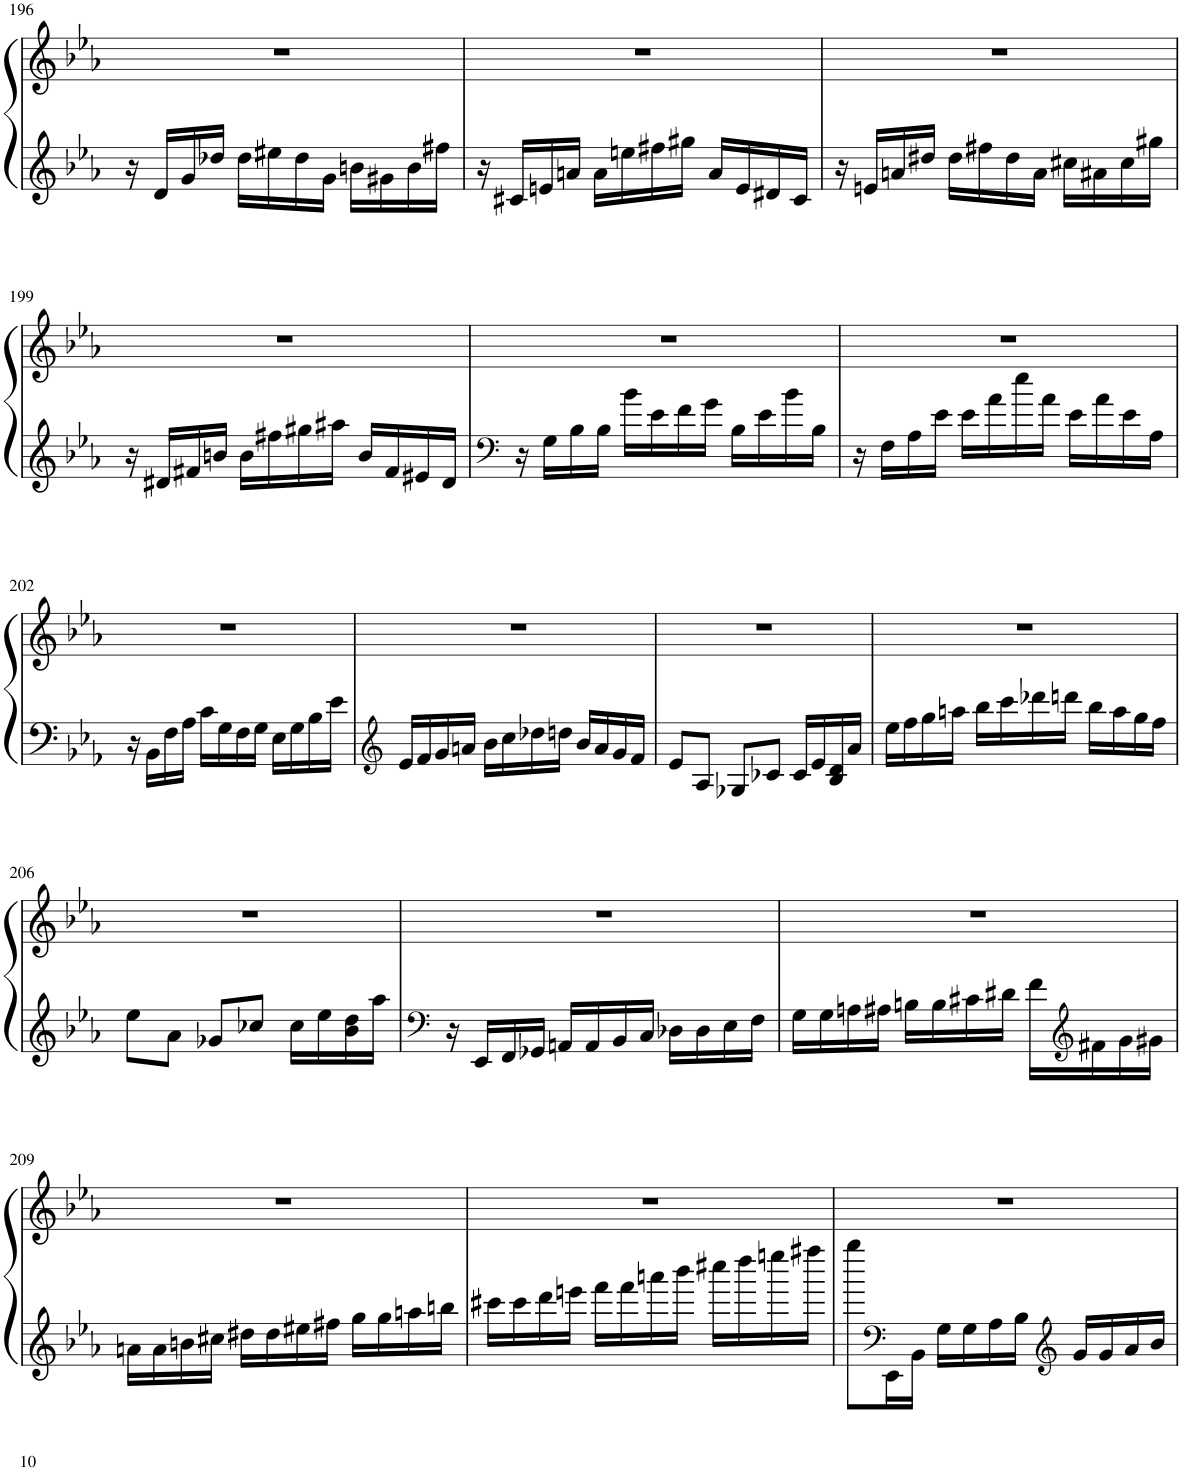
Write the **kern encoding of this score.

**kern	**kern
*part1	*part1
*staff2	*staff1
*I"Piano	*
*I'Pno.	*
!!LO:PB:g=z
*clefG2	*clefG2
*k[b-e-a-]	*k[b-e-a-]
*M3/4	*M3/4
=196	=196
16r	2.r
16d/LL	.
16g/	.
16dd-X/JJ	.
16dd-\LL	.
16ee#X\	.
16dd-\	.
16g\JJ	.
16bn\LL	.
16g#X\	.
16b\	.
16ff#X\JJ	.
=197	=197
16r	2.r
16c#X/LL	.
16en/	.
16an/JJ	.
16a\LL	.
16een\	.
16ff#X\	.
16gg#X\JJ	.
16a/LL	.
16e/	.
16d#X/	.
16c#/JJ	.
=198	=198
16r	2.r
16en/LL	.
16an/	.
16dd#X/JJ	.
16dd#\LL	.
16ff#X\	.
16dd#\	.
16a\JJ	.
16cc#X\LL	.
16a#X\	.
16cc#\	.
16gg#X\JJ	.
!!LO:LB:g=z
=199	=199
16r	2.r
16d#X/LL	.
16f#X/	.
16bn/JJ	.
16b\LL	.
16ff#X\	.
16gg#X\	.
16aa#X\JJ	.
16b/LL	.
16f#/	.
16e#X/	.
16d#/JJ	.
=200	=200
*clefF4	*
16r	2.r
16G\LL	.
16B-\	.
16B-\JJ	.
16b-\LL	.
16e-\	.
16f\	.
16g\JJ	.
16B-\LL	.
16e-\	.
16b-\	.
16B-\JJ	.
=201	=201
16r	2.r
16F\LL	.
16A-\	.
16e-\JJ	.
16e-\LL	.
16a-\	.
16ee-\	.
16a-\JJ	.
16e-\LL	.
16a-\	.
16e-\	.
16A-\JJ	.
!!LO:LB:g=z
=202	=202
16r	2.r
16BB-\LL	.
16F\	.
16A-\JJ	.
16c\LL	.
16G\	.
16F\	.
16G\JJ	.
16E-\LL	.
16G\	.
16B-\	.
16e-\JJ	.
=203	=203
*clefG2	*
16e-/LL	2.r
16f/	.
16g/	.
16an/JJ	.
16b-\LL	.
16cc\	.
16dd-X\	.
16ddn\JJ	.
16b-/LL	.
16a/	.
16g/	.
16f/JJ	.
=204	=204
8e-/L	2.r
8A-/J	.
8G-X/L	.
8c-X/J	.
16c-/LL	.
16e-/	.
16B-/ 16d/	.
16a-/JJ	.
=205	=205
16ee-\LL	2.r
16ff\	.
16gg\	.
16aan\JJ	.
16bb-\LL	.
16ccc\	.
16ddd-X\	.
16dddn\JJ	.
16bb-\LL	.
16aa\	.
16gg\	.
16ff\JJ	.
!!LO:LB:g=z
=206	=206
8ee-\L	2.r
8a-\J	.
8g-X/L	.
8cc-X/J	.
16cc-\LL	.
16ee-\	.
16b-\ 16dd\	.
16aa-\JJ	.
=207	=207
*clefF4	*
16r	2.r
16EE-/LL	.
16FF/	.
16GG-X/JJ	.
16AAn/LL	.
16AA/	.
16BB-/	.
16C/JJ	.
16D-X\LL	.
16D-\	.
16E-\	.
16F\JJ	.
=208	=208
16G\LL	2.r
16G\	.
16An\	.
16A#X\JJ	.
16Bn\LL	.
16B\	.
16c#X\	.
16d#X\JJ	.
16f\LL	.
*clefG2	*
16f#X\	.
16g\	.
16g#X\JJ	.
!!LO:LB:g=z
=209	=209
16an\LL	2.r
16a\	.
16bn\	.
16cc#X\JJ	.
16dd#X\LL	.
16dd#\	.
16ee#X\	.
16ff#X\JJ	.
16gg\LL	.
16gg\	.
16aan\	.
16bbn\JJ	.
=210	=210
16ccc#X\LL	2.r
16ccc#\	.
16ddd\	.
16eeen\JJ	.
16fff\LL	.
16fff\	.
16aaan\	.
16bbb-\JJ	.
16cccc#X\LL	.
16dddd\	.
16eeeen\	.
16ffff#X\JJ	.
=211	=211
8gggg\L	2.r
*clefF4	*
16EE-\L	.
16BB-\JJ	.
16G\LL	.
16G\	.
16A-\	.
16B-\JJ	.
*clefG2	*
16g/LL	.
16g/	.
16a-/	.
16b-/JJ	.
=	=
*-	*-
